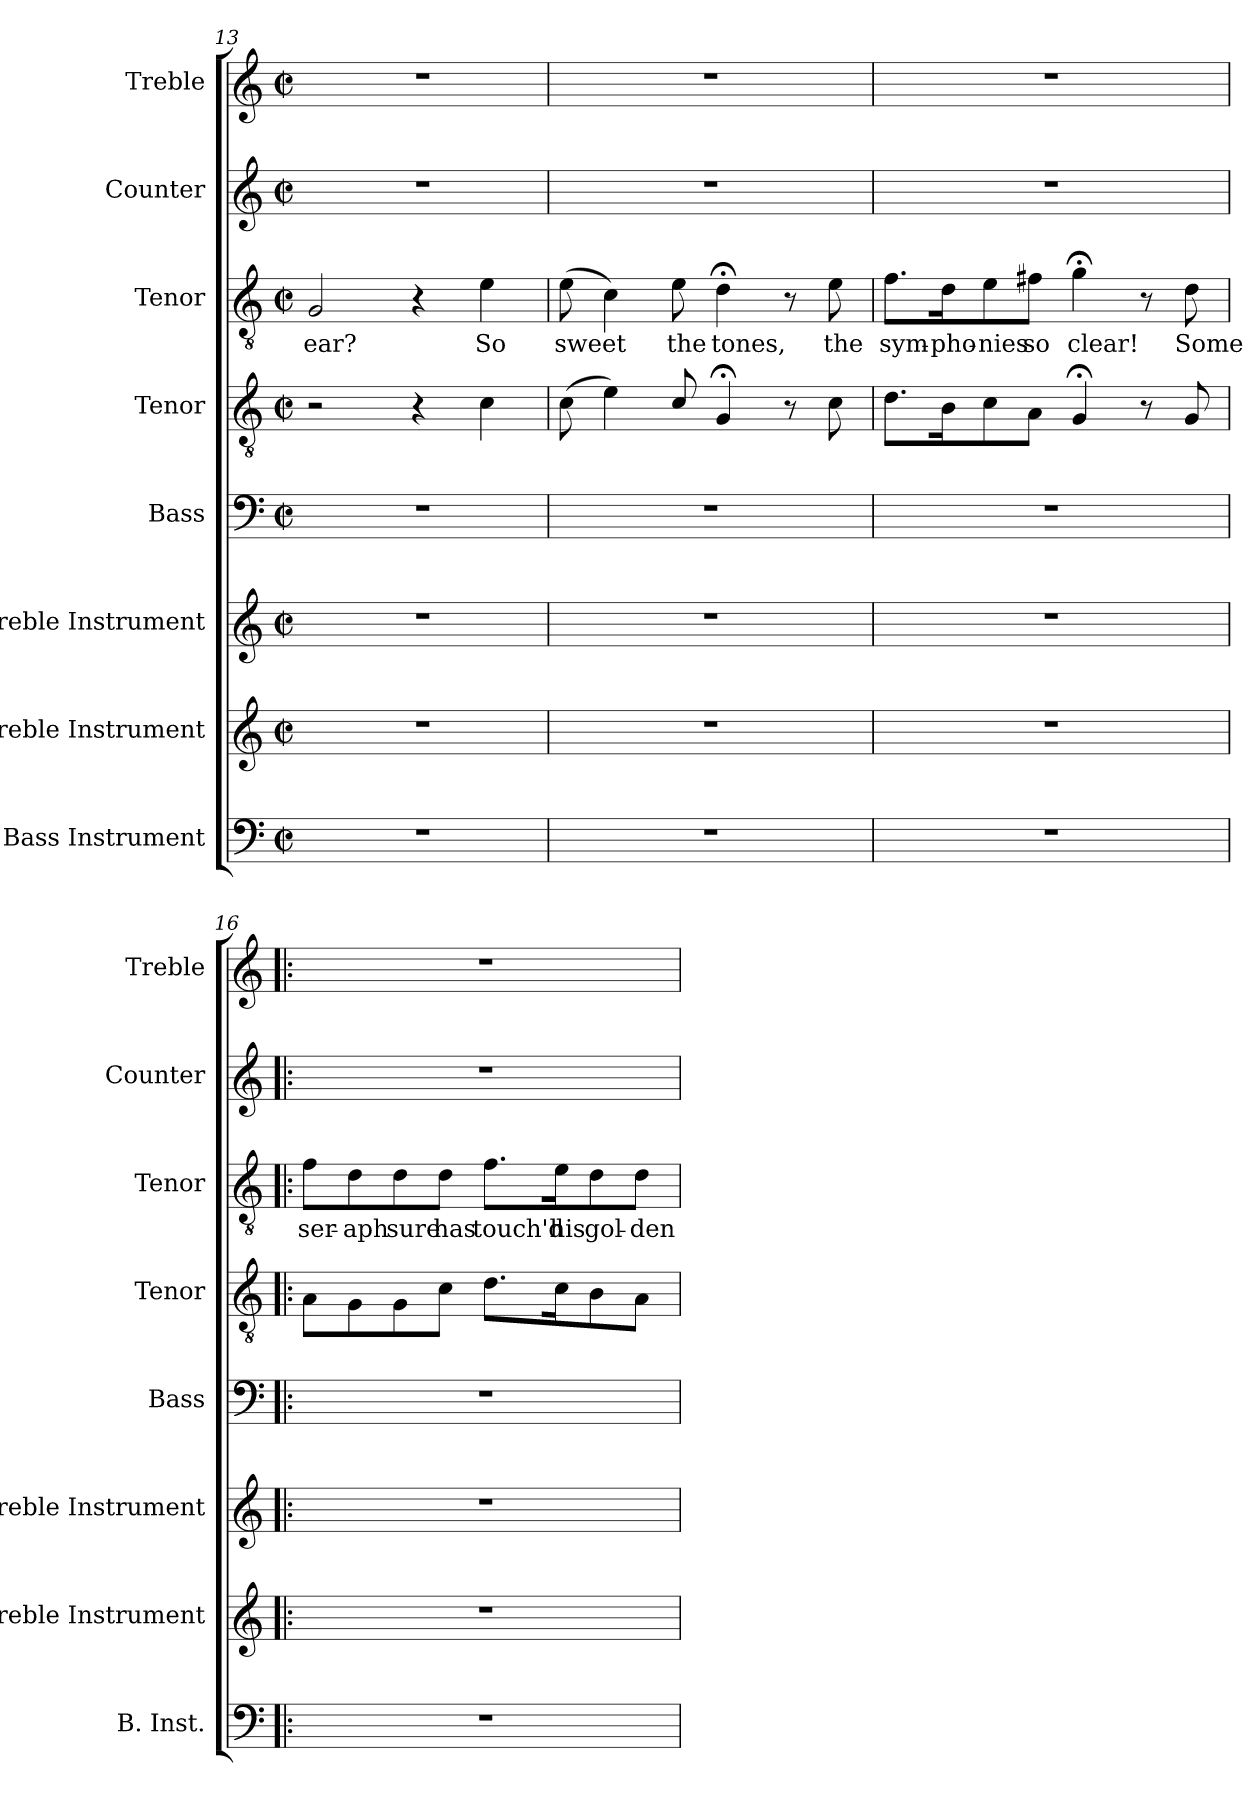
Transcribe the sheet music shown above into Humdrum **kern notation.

**kern	**kern	**kern	**kern	**kern	**kern	**text	**kern	**kern
*part8	*part7	*part6	*part5	*part4	*part3	*part3	*part2	*part1
*staff8	*staff7	*staff6	*staff5	*staff4	*staff3	*staff3	*staff2	*staff1
*I"Bass Instrument	*I"Treble Instrument	*I"Treble Instrument	*I"Bass	*I"Tenor	*I"Tenor	*	*I"Counter	*I"Treble
*I'B. Inst.	*I'Treble Instrument	*I'Treble Instrument	*I'Bass	*I'Tenor	*I'Tenor	*	*I'Counter	*I'Treble
*clefF4	*clefG2	*clefG2	*clefF4	*clefGv2	*clefGv2	*	*clefG2	*clefG2
*k[]	*k[]	*k[]	*k[]	*k[]	*k[]	*	*k[]	*k[]
*M2/2	*M2/2	*M2/2	*M2/2	*M2/2	*M2/2	*	*M2/2	*M2/2
*met(c|)	*met(c|)	*met(c|)	*met(c|)	*met(c|)	*met(c|)	*	*met(c|)	*met(c|)
=13	=13	=13	=13	=13	=13	=13	=13	=13
1r	1r	1r	1r	2r	2G/	ear?	1r	1r
.	.	.	.	4r	4r	.	.	.
.	.	.	.	4c\	4e\	So	.	.
=14	=14	=14	=14	=14	=14	=14	=14	=14
1r	1r	1r	1r	(8c\	(8e\	sweet	1r	1r
.	.	.	.	4e\)	4c\)	.	.	.
.	.	.	.	8c/	8e\	the	.	.
.	.	.	.	4G;</	4d;<\	tones,	.	.
.	.	.	.	8r	8r	.	.	.
.	.	.	.	8c\	8e\	the	.	.
!!LO:LB:g=z
=15	=15	=15	=15	=15	=15	=15	=15	=15
1r	1r	1r	1r	8.d\L	8.f\L	sym-	1r	1r
.	.	.	.	16B\K	16d\K	-pho-	.	.
.	.	.	.	8c\	8e\	-nies	.	.
.	.	.	.	8A\J	8f#X\J	so	.	.
.	.	.	.	4G;</	4g;<\	clear!	.	.
.	.	.	.	8r	8r	.	.	.
.	.	.	.	8G/	8d\	Some	.	.
=16!|:	=16!|:	=16!|:	=16!|:	=16!|:	=16!|:	=16!|:	=16!|:	=16!|:
1r	1r	1r	1r	8A\L	8f\L	ser-	1r	1r
.	.	.	.	8G\	8d\	-aph	.	.
.	.	.	.	8G\	8d\	sure	.	.
.	.	.	.	8c\J	8d\J	has	.	.
.	.	.	.	8.d\L	8.f\L	touch'd	.	.
.	.	.	.	16c\K	16e\K	his	.	.
.	.	.	.	8B\	8d\	gol-	.	.
.	.	.	.	8A\J	8d\J	-den	.	.
=	=	=	=	=	=	=	=	=
*-	*-	*-	*-	*-	*-	*-	*-	*-
